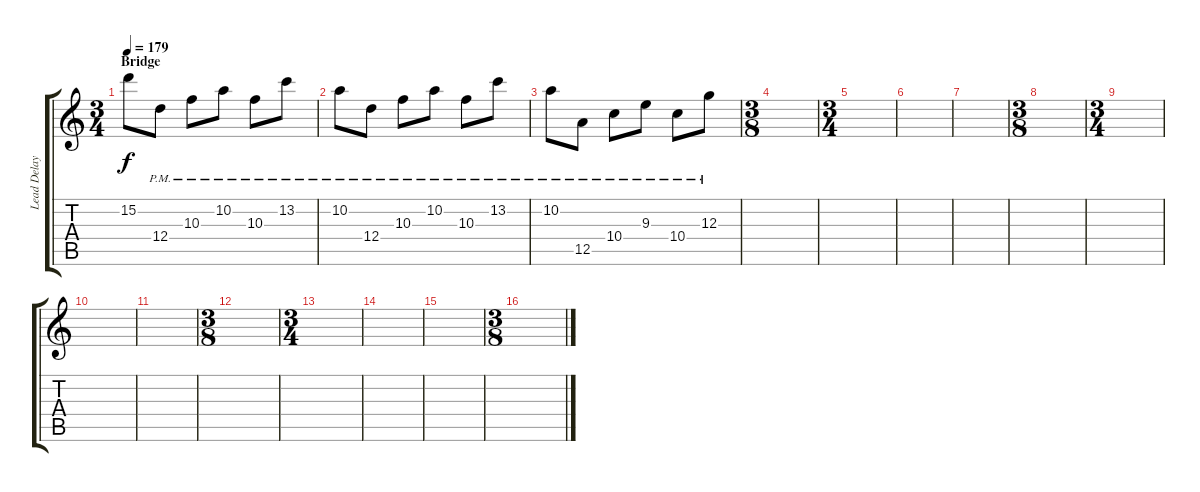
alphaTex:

\track ("Lead Delay" "Lead Delay") {instrument overdrivenguitar}
\staff {score tabs}
\tuning (E4 B3 G3 D3 A2 E2) {hide}
\ts (3 4)
\section ("" "Bridge")
\tempo 179
\clef g2
\ks c
15.2.8{dy f} 12.4{pm}.8 10.3{pm}.8 10.2{pm}.8 10.3{pm}.8 13.2{pm}.8 |
10.2{pm}.8 12.4{pm}.8 10.3{pm}.8 10.2{pm}.8 10.3{pm}.8 13.2{pm}.8 |
10.2{pm}.8 12.5{pm}.8 10.4{pm}.8 9.3{pm}.8 10.4{pm}.8 12.3{pm}.8 |
\ts (3 8)
|
\ts (3 4)
|
|
|
\ts (3 8)
|
\ts (3 4)
|
|
|
\ts (3 8)
|
\ts (3 4)
|
|
|
\ts (3 8)
